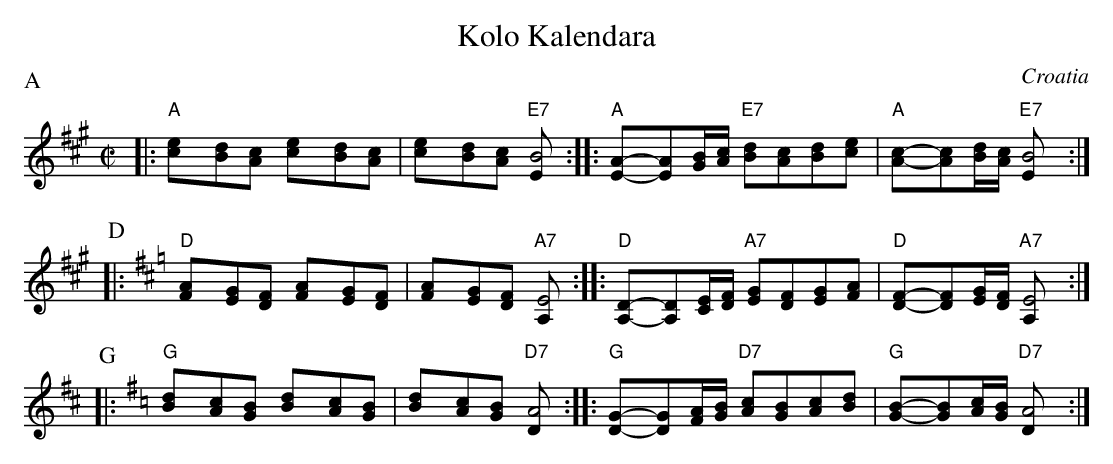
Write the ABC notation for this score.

X:1
T: Kolo Kalendara
O: Croatia
M: C|
L: 1/8
P: A
K: A
|: "A"[e2c][dB][cA] [e2c][dB][cA] | [e2c][dB][cA] "E7"[B4E] :| \
|: "A"[A2E]-[AE][B/G][c/A] "E7"[dB][cA][dB][ec] | "A"[c2A]-[cA][d/B][c/A] "E7"[B4E] :|
P: D
K: D
|: "D"[A2F][GE][FD] [A2F][GE][FD] | [A2F][GE][FD] "A7"[E4A,] :| \
|: "D"[D2A,]-[DA,][E/C][F/D] "A7"[GE][FD][GE][AF] | "D"[F2D]-[FD][G/E][F/D] "A7"[E4A,] :|
P: G
K: G
|: "G"[d2B][cA][BG] [d2B][cA][BG] | [d2B][cA][BG] "D7"[A4D] :| \
|: "G"[G2D]-[GD][A/F][B/G] "D7"[cA][BG][cA][dB] | "G"[B2G]-[BG][c/A][B/G] "D7"[A4D] :|
